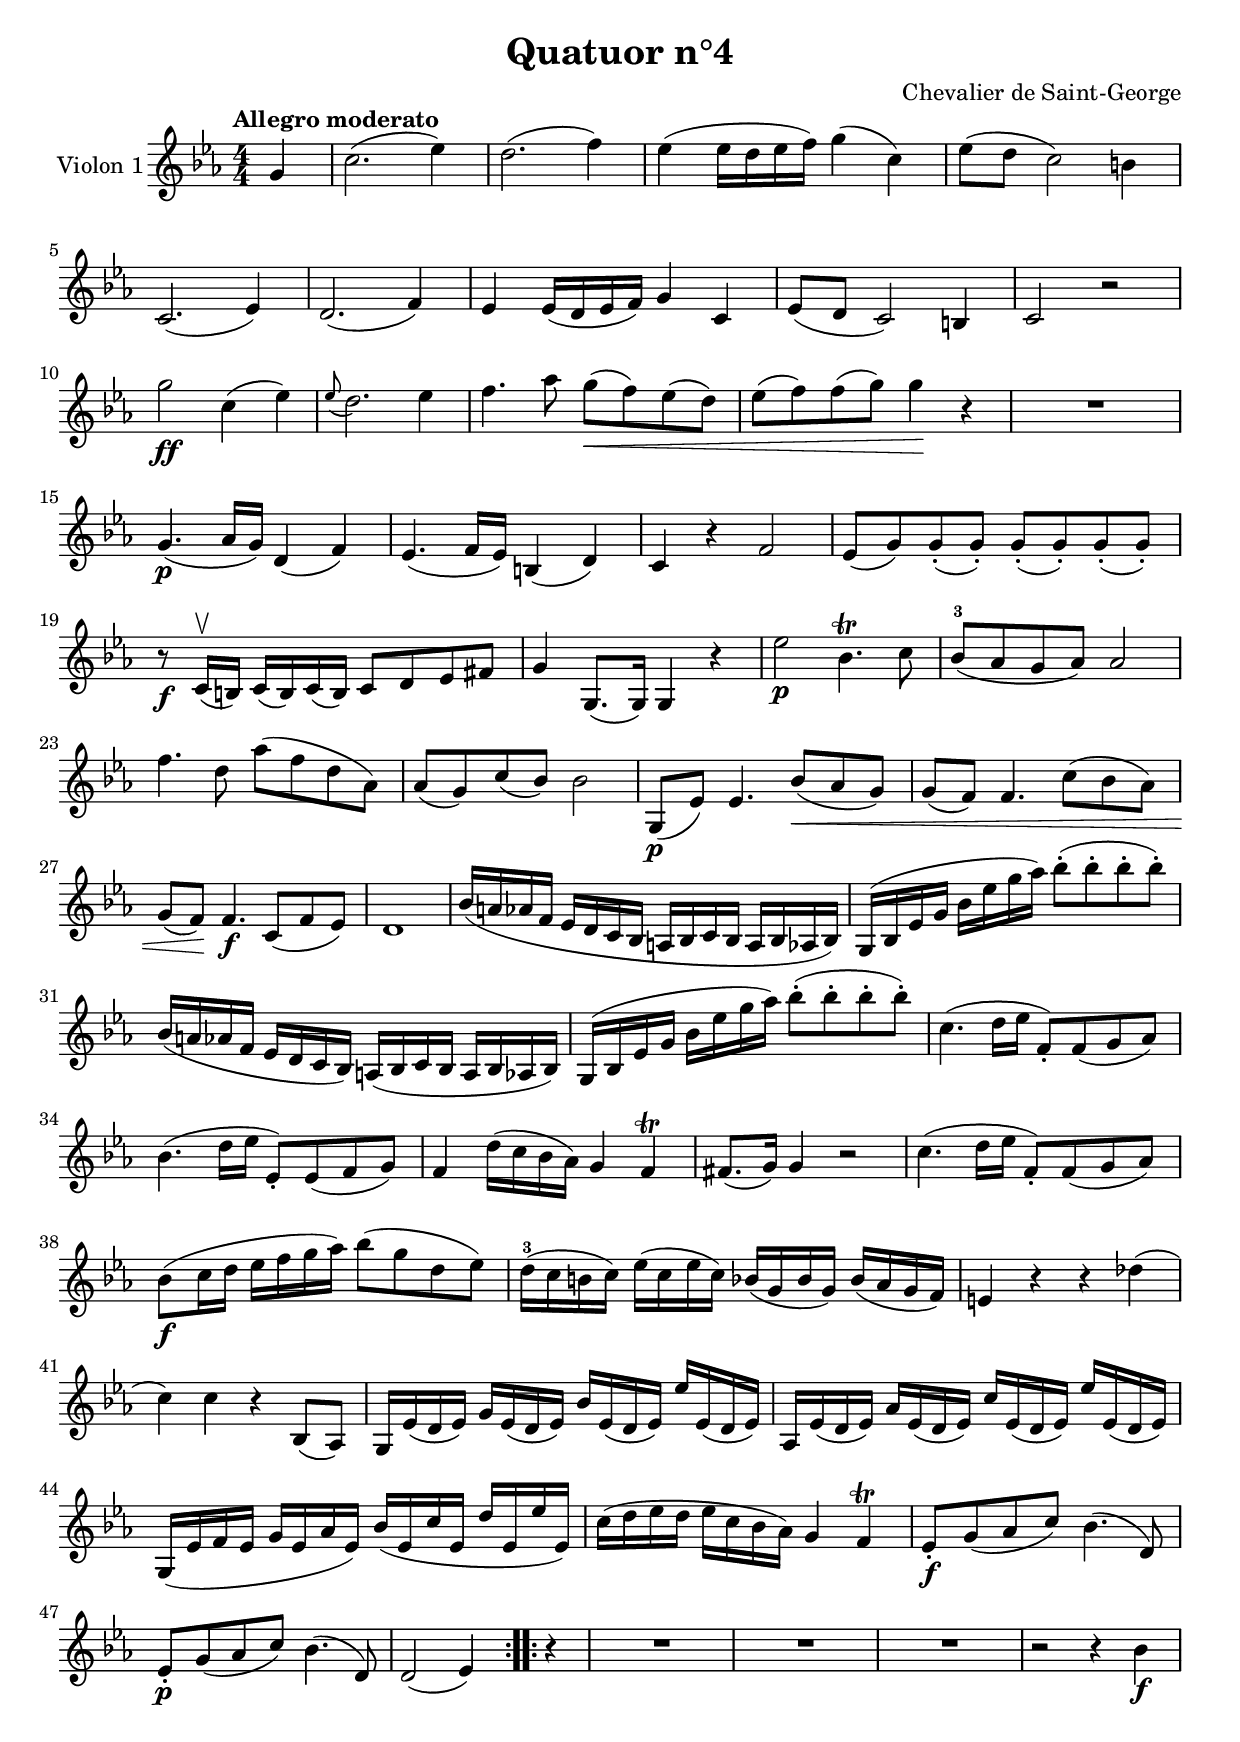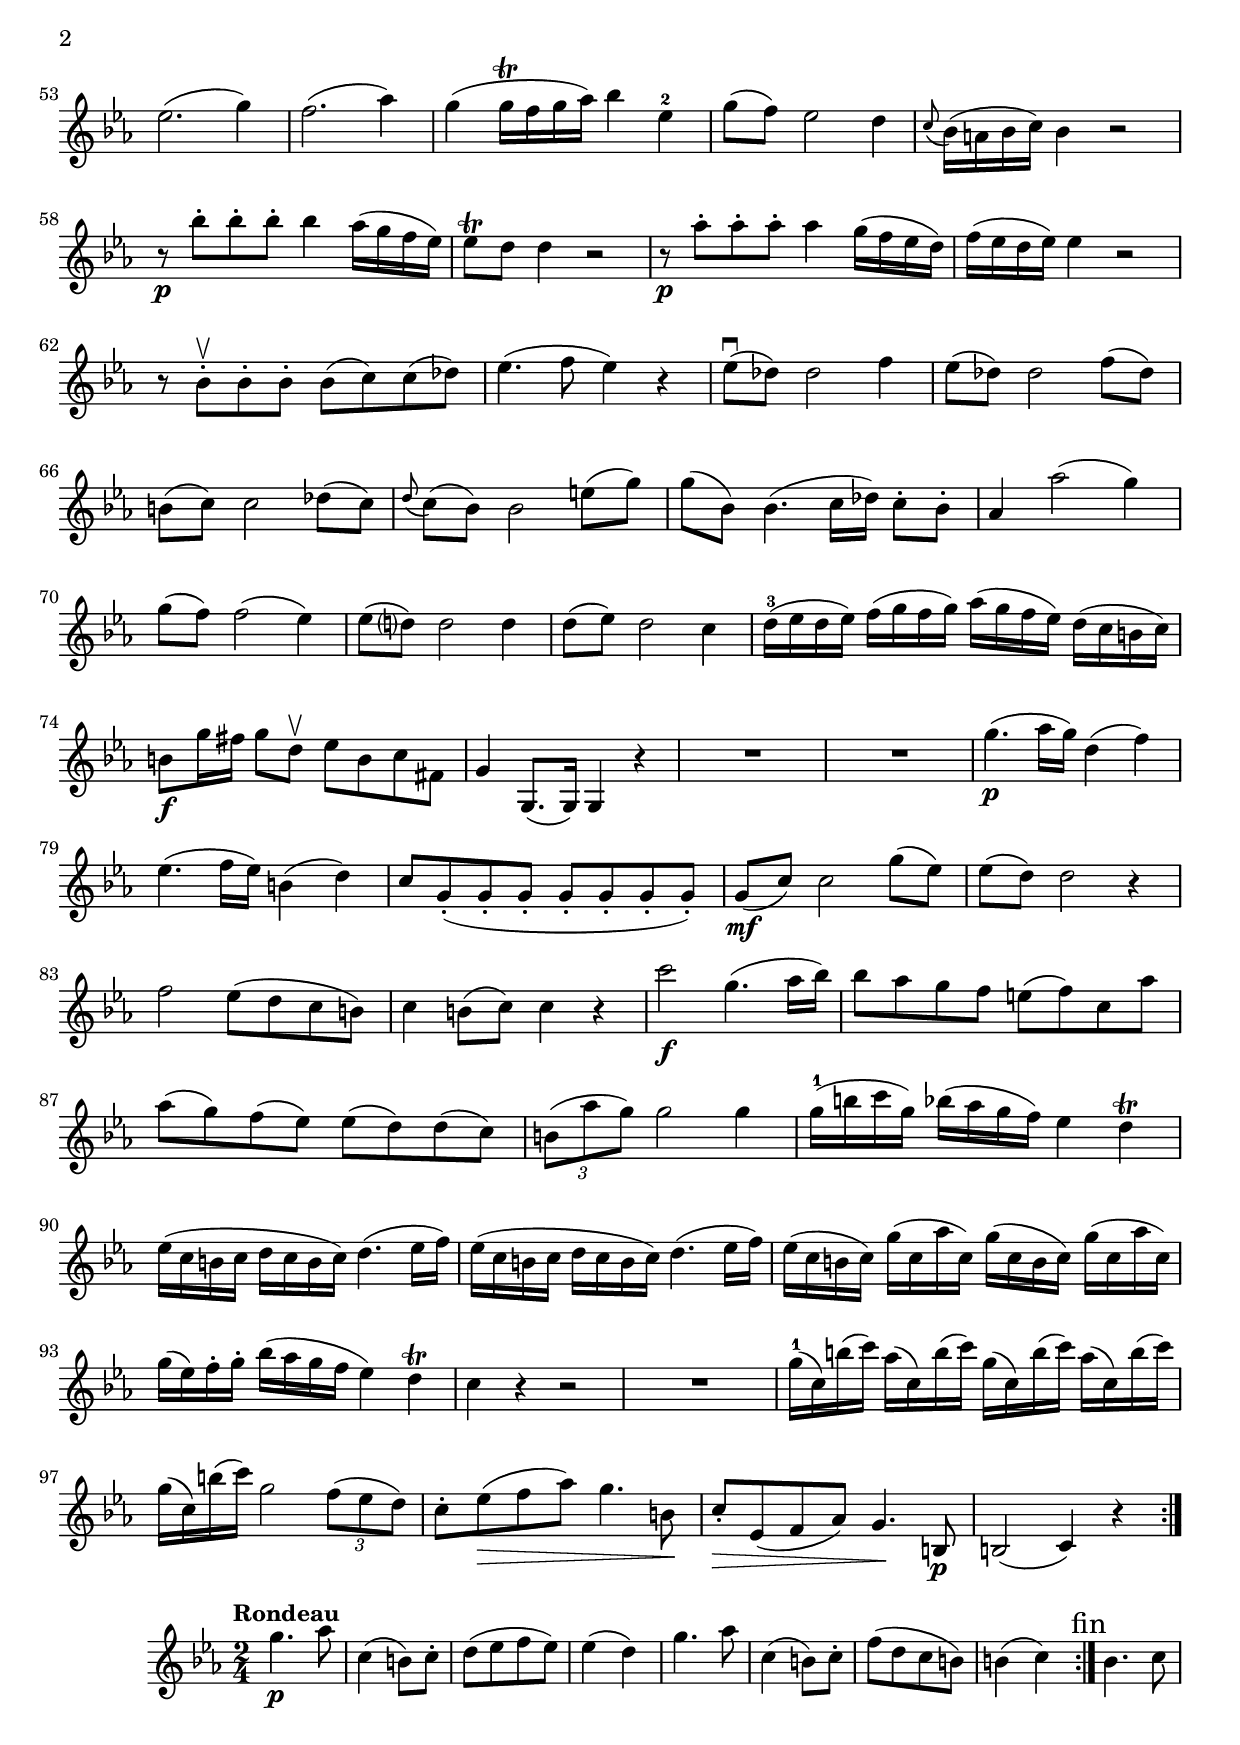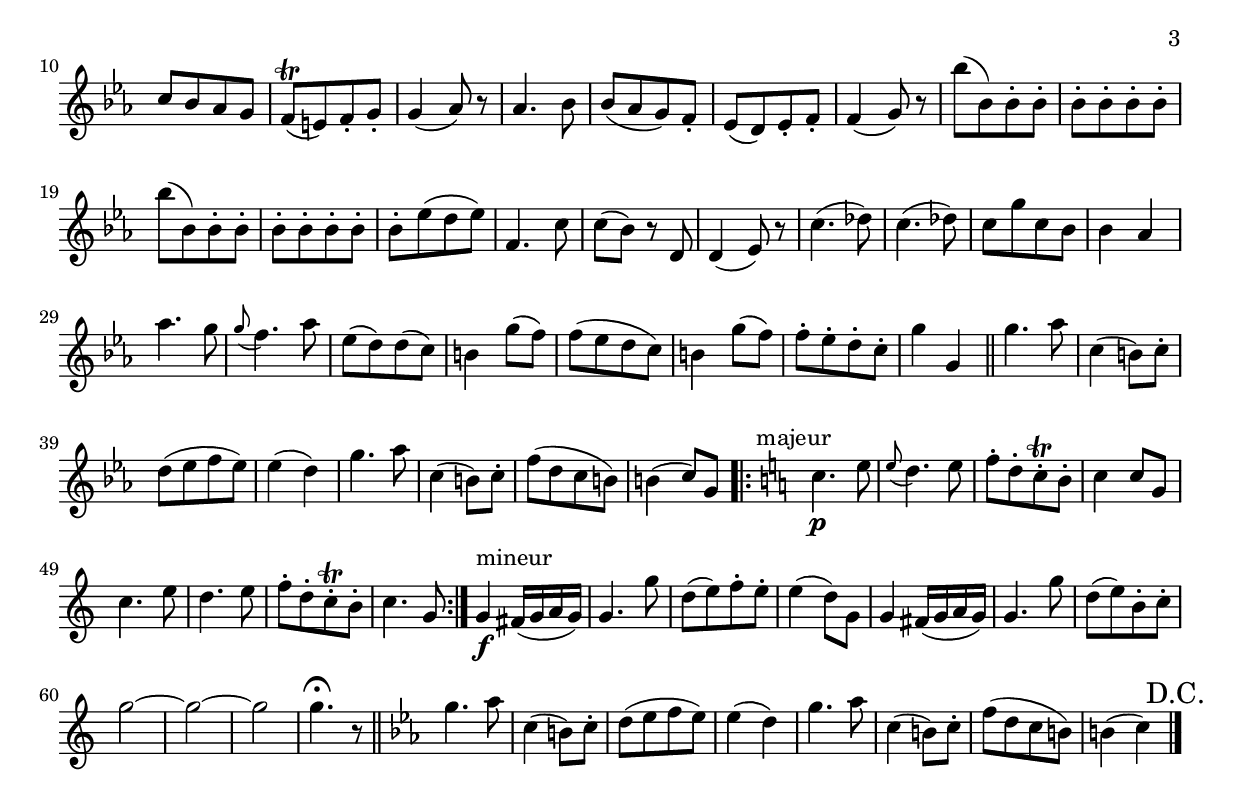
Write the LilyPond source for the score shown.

\version "2.14.2"

\include "util.ly"
\version "2.14.2"

% notes de la partie violon 1


violinIMI = \relative c'' 
{
  \repeat volta 2 
  {
    \partial 4 g4 | %m0
    c2.( ef4) | %m2
    d2.( f4) | %m3
    ef( ef16 d ef f) g4( c,) | %m4
    ef8( d c2) b4 | %m5
    c,2.( ef4) | %m6
    d2.( f4) | %m7
    ef4 ef16( d ef f) g4 c, | %m8
    ef8( d c2) b4 | %m9
    c2 r | %m10
    g''\ff c,4( ef) | %m11
    \appoggiatura ef8 d2. ef4 | %m12
    f4. af8 g(\< f) ef( d) | %m13
    ef( f) f( g) g4\! r | %m14
    R1 | %m15
    g,4.(\p af16 g) d4( f) | %m16
    ef4.( f16 ef) b4( d) | %m17
    c r f2 | %m18
    ef8( g) g-.( g-.) g-.( g-.) g-.( g-.) | %m19
    r\f c,16(\upbow b) c( b) c( b) c8 d ef fs | %m20
    g4 g,8.( g16) g4 r | %m21
    ef''2\p bf4.\trill c8 | %m22
    bf-3( af g af) af2 | %m23
    f'4. d8 af'( f d af) | %m24
    af( g) c( bf) bf2 | %m25
    g,8(\p ef') ef4. bf'8(\< af g) | %m26
    g( f) f4. c'8( bf af) | %m27
    g( f)\! f4.\f c8( f ef) | %m28
    d1 | %m29
    bf'16( a af f  ef d c bf  a bf c bf  a bf af bf) | %m30
    g( bf ef g  bf ef g af)  bf8-.( bf-. bf-. bf-.) | %m31
    bf,16( a af f  ef d c bf)  a( bf c bf  a bf af bf) | %m32
    g( bf ef g  bf ef g af)  bf8-.( bf-. bf-. bf-.) | %m33
    c,4.( d16 ef f,8-.) f( g af) | %m34
    bf4.( d16 ef ef,8-.) ef( f g) | %m35
    f4 d'16( c bf af) g4 f\trill | %m36
    fs8.( g16) g4 r2 | %m37
    c4.( d16 ef f,8-.) f( g af) | %m38
    bf\f( c16 d ef f g af) bf8( g d ef) | %m39
    d16-3( c b c) ef( c ef c) bf( g bf g)  bf( af g f) | %m40 
    e4 r4 r4 df'( | %m41
    c) c r4 bf,8( af) | %m42
    g16 ef'( d ef)  g ef( d ef)  bf' ef,( d ef)  ef' ef,( d ef) | %m43
    af, ef'( d ef)  af ef( d ef)  c' ef,( d ef)  ef' ef,( d ef) | %m44
    g,( ef' f ef  g ef af ef)  bf'( ef, c' ef, d' ef, ef' ef,) | %m45
    c'( d ef d  ef c bf af) g4 f\trill | %m46
    ef8-.\f g( af c) bf4.( d,8) | %m47
    ef-.\p g( af c) bf4.( d,8) | %m48
    d2( ef4) %m49
  }
  \repeat volta 2
  {
    r |
    R1*3 | %m50 51 52
    r2 r4  bf'\f | %m53
    ef2.( g4) | %m54
    f2.( af4) | %m55
    g( g16\trill f g af) bf4 ef,-2 | %m56
    g8( f) ef2 d4 | %m57
    \appoggiatura c8 bf16( a bf c) bf4 r2 | %m58
    r8\p bf'8-. bf-. bf-. bf4 af16( g f ef) | %m59
    ef8\trill d d4 r2 | %m60
    r8\p af'8-. af-. af-. af4 g16( f ef d) | %m61
    f( ef d ef) ef4 r2 | %m62
    r8 bf-.\upbow bf-. bf-. bf( c) c( df) | %m63
    ef4.( f8 ef4) r | %m64
    ef8\downbow( df) df2 f4 | %m65
    ef8( df) df2 f8( df) | %m66
    b( c) c2 df8( c) | %m67
    \appoggiatura d c( bf) bf2 e8( g) | %m68
    g( bf,) bf4.( c16 df) c8-. bf-. | %m69
    af4 af'2( g4) | %m70
    g8( f) f2( ef4) | %m71
    ef8( d?) d2 d4 | %m72
    d8( ef) d2 c4 | %m73
    d16-3( ef d ef)  f( g f g)  af( g f ef)  d( c b c) | %m74
    b8\f g'16 fs g8 d\upbow ef b c fs, | %m75
    g4 g,8.( g16) g4 r4 | %m76
    R1*2 | %m77 78
    g''4.\p( af16 g) d4( f) | %m79
    ef4.( f16 ef) b4( d) | %m80
    c8 g-.( \repeat unfold 5 {g-.} g-.) | %m81
    g\mf( c) c2 g'8( ef) | %m82
    ef( d) d2 r4 | %m83
    f2 ef8( d c b) | %m84
    c4 b8( c) c4 r4 | %m85
    c'2\f g4.( af16 bf) | %m86
    bf8 af g f  e( f) c af' | %m87
    af( g) f( ef) ef( d) d( c) | %m88
    \times 2/3 {b( af' g)} g2 g4 | %m89
    g16-1( b c g)  bf( af g f) ef4 d\trill | %m90
    ef16( c b c  d c b c) d4.( ef16 f) | %m91
    ef( c b c  d c b c) d4.( ef16 f) | %m92
    ef( c b c) g'( c, af' c,) g'( c, b c) g'( c, af' c,) | %m93
    g'( ef) f-. g-.  bf( af g f ef4) d\trill | %m94
    c r4 r2 | %m95
    R1 | %m96
    g'16-1( c,) b'( c)  af( c,) b'( c) g( c,) b'( c)  af( c,) b'( c) | %m97
    g( c,) b'( c) g2 \times 2/3 {f8( ef d)} | %m98
    c-. ef\>( f af) g4. b,8\! | %m99
    c-.\> ef,( f af) g4.\! b,8\p | %m100
    b2( c4) r | %m101
  }
}

violinIMII = \relative c'''
{

  \set Timing.beamExceptions = #'()
  \set Timing.beatStructure = #'(2) %pour avoir les croches par 4

  \repeat volta 2
  {
    g4.\p af8 |
    c,4( b8) c-. |
    d( ef f ef) |
    ef4( d) |
    g4. af8 | %m5
    c,4( b8) c-. |
    f( d c b) |
    b4( c)\mark "fin" |
  }
  bf4. c8 |
  c bf af g | %m10
  f(\trill e) f-. g-. |
  g4( af8) r |
  af4. bf8 |
  bf( af g) f-. |
  ef( d) ef-. f-. | %m15
  f4( g8) r |
  \repeat unfold 2
  { bf'( bf,) bf-. bf-. | bf-. bf-. bf-. bf-. | }
  bf-. ef( d ef) | %m21
  f,4. c'8 |
  c8( bf) r d, |
  d4( ef8) r |
  c'4.( df8) | %m25
  c4.( df8) |
  c g' c, bf |
  bf4 af |
  af'4. g8 |
  \appoggiatura g f4. af8 | %m30
  ef( d) d( c) |
  b4 g'8( f) |
  f( ef d c) |
  b4 g'8( f) |
  f-. ef-. d-. c-. | %m35
  g'4 g, \bar "||" |
  g'4. af8 |
  c,4( b8) c-. |
  d( ef f ef) |
  ef4( d) | %m40
  g4. af8 |
  c,4( b8) c-. |
  f( d c b) |
  b4( c8) g |
  \key c \major
  \repeat volta 2
  {
    \once \override TextScript #'self-alignment-X = #0.5 %texte decale à gauche
    c4.\p^\markup{majeur} e8 | %m45
    \appoggiatura e d4. e8 |
    f-. d-. c-.\trill b-. |
    c4 c8 g |
    c4. e8 |
    d4. e8 | %m50
    f-. d-. c-.\trill b-. |
    c4. g8 |
  }
  \once \override TextScript #'Y-offset = #4 %rehausser le texte
  g4\f^\markup{mineur} fs16( g a g) |
  g4. g'8 |
  d( e) f-. e-. | %m55
  e4( d8) g, |
  g4 fs16( g a g) |
  g4. g'8 |
  d( e) b-. c-. |
  g'2 ~ | %m60
  g ~ |
  g |
  \once \override Script #'Y-offset = #4
  g4.\fermata r8  \bar "||" |
  \key c \minor
  g4. af8 |
  c,4( b8) c-. | %m65
  d( ef f ef) |
  ef4( d) |
  g4. af8 |
  c,4( b8) c-. |
  f( d c b) | %m70
  b4( c)\mark "D.C." \bar "|." |
}



% premier mvt
\new Staff
\with {instrumentName = "Violon 1"}
{
  \globalI
  \clef treble
  \violinIMI
 }


% 2nd mvt
\new Staff
{
 \globalII
  \clef treble
  \violinIMII
}
